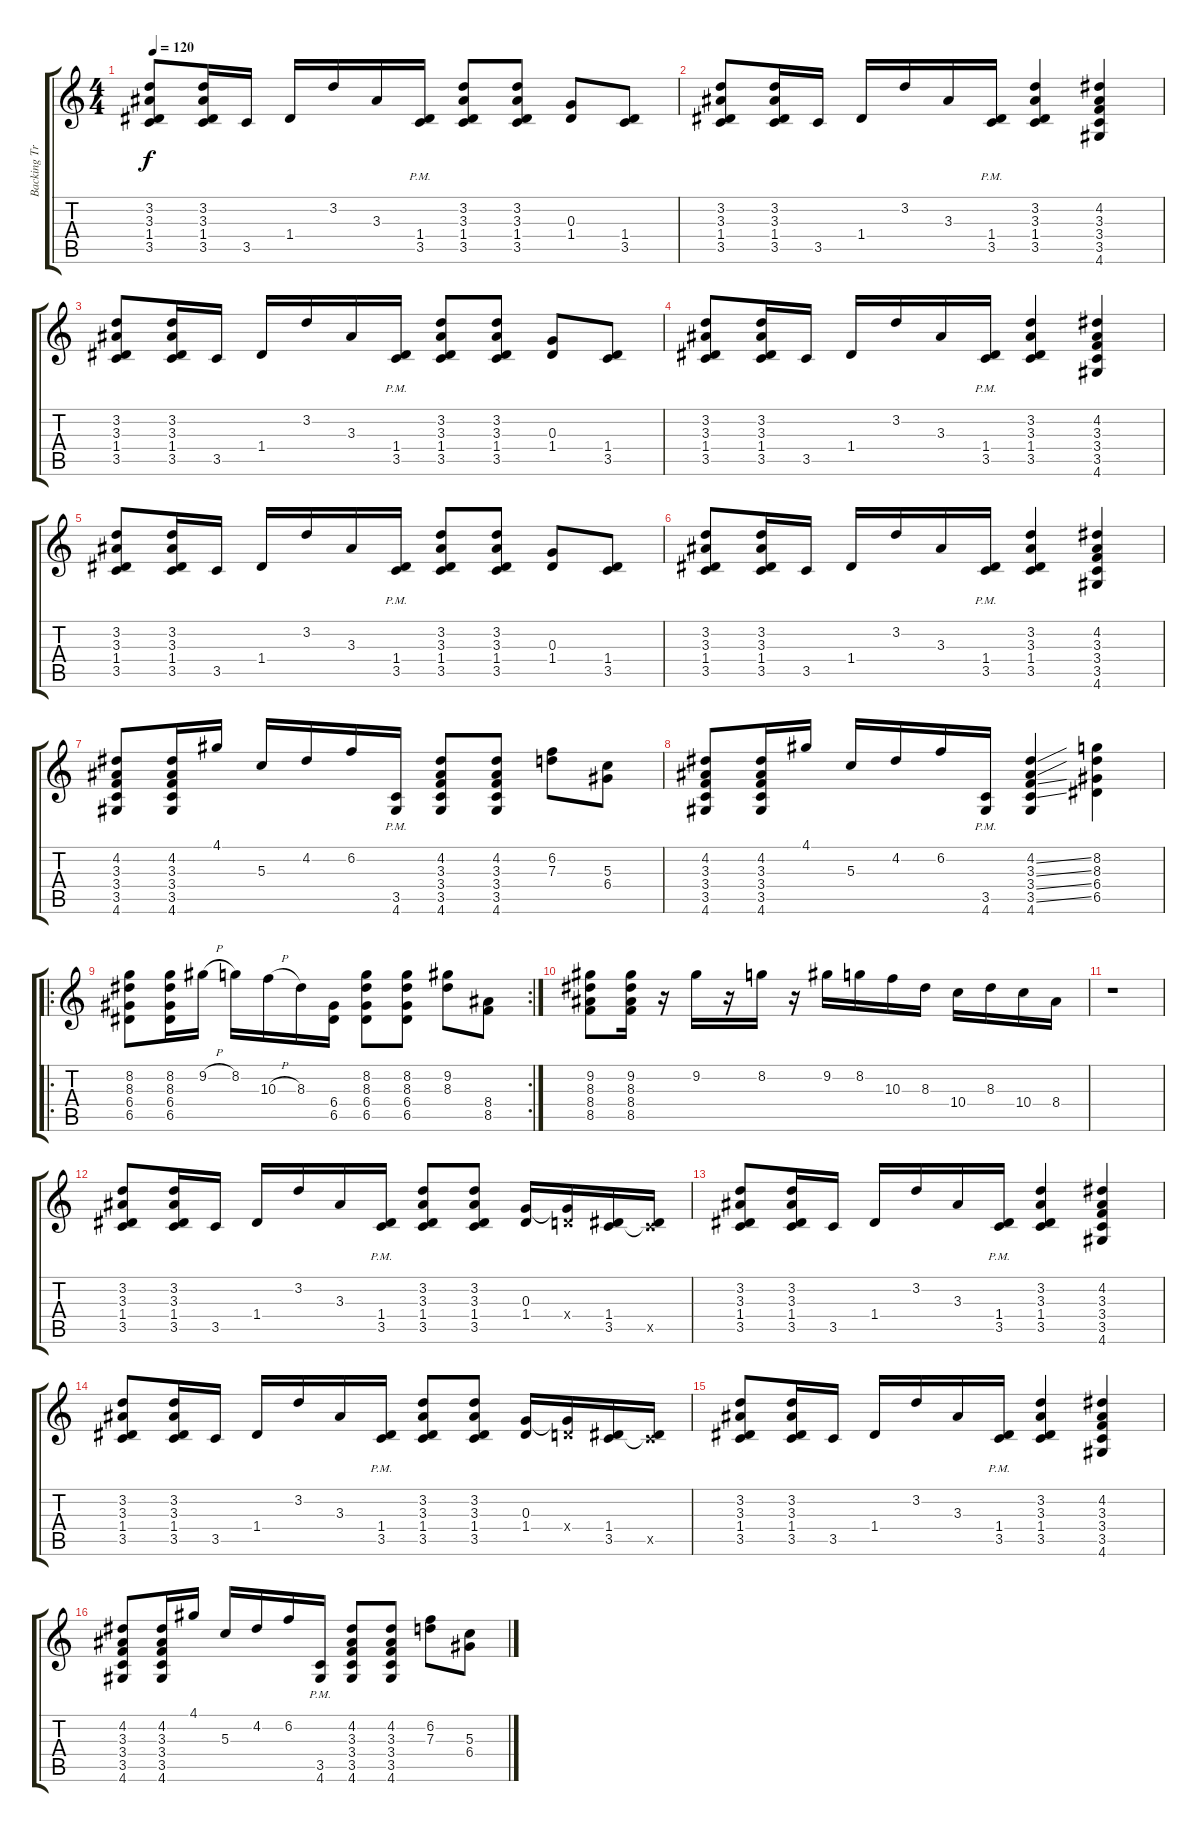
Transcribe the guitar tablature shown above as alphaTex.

\track ("Backing Track" "Backing Tr") {instrument distortionguitar}
\staff {score tabs}
\tuning (E4 B3 G3 D3 A2 E2) {hide}
\ts (4 4)
\tempo 120
\clef g2
\ks c
(3.2 3.3 1.4 3.5).8{dy f instrument distortionguitar} (3.2 3.3 1.4 3.5).16 3.5.16 1.4.16 3.2.16 3.3.16 (1.4{pm} 3.5{pm}).16 (3.2 3.3 1.4 3.5).8 (3.2 3.3 1.4 3.5).8 (0.3 1.4).8 (1.4 3.5).8 |
(3.2 3.3 1.4 3.5).8 (3.2 3.3 1.4 3.5).16 3.5.16 1.4.16 3.2.16 3.3.16 (1.4{pm} 3.5{pm}).16 (3.2 3.3 1.4 3.5).4 (4.2 3.3 3.4 3.5 4.6).4 |
(3.2 3.3 1.4 3.5).8 (3.2 3.3 1.4 3.5).16 3.5.16 1.4.16 3.2.16 3.3.16 (1.4{pm} 3.5{pm}).16 (3.2 3.3 1.4 3.5).8 (3.2 3.3 1.4 3.5).8 (0.3 1.4).8 (1.4 3.5).8 |
(3.2 3.3 1.4 3.5).8 (3.2 3.3 1.4 3.5).16 3.5.16 1.4.16 3.2.16 3.3.16 (1.4{pm} 3.5{pm}).16 (3.2 3.3 1.4 3.5).4 (4.2 3.3 3.4 3.5 4.6).4 |
(3.2 3.3 1.4 3.5).8 (3.2 3.3 1.4 3.5).16 3.5.16 1.4.16 3.2.16 3.3.16 (1.4{pm} 3.5{pm}).16 (3.2 3.3 1.4 3.5).8 (3.2 3.3 1.4 3.5).8 (0.3 1.4).8 (1.4 3.5).8 |
(3.2 3.3 1.4 3.5).8 (3.2 3.3 1.4 3.5).16 3.5.16 1.4.16 3.2.16 3.3.16 (1.4{pm} 3.5{pm}).16 (3.2 3.3 1.4 3.5).4 (4.2 3.3 3.4 3.5 4.6).4 |
(4.2 3.3 3.4 3.5 4.6).8 (4.2 3.3 3.4 3.5 4.6).16 4.1.16 5.3.16 4.2.16 6.2.16 (3.5{pm} 4.6{pm}).16 (4.2 3.3 3.4 3.5 4.6).8 (4.2 3.3 3.4 3.5 4.6).8 (6.2 7.3).8 (5.3 6.4).8 |
(4.2 3.3 3.4 3.5 4.6).8 (4.2 3.3 3.4 3.5 4.6).16 4.1.16 5.3.16 4.2.16 6.2.16 (3.5{pm} 4.6{pm}).16 (4.2{ss} 3.3{ss} 3.4{ss} 3.5{ss} 4.6).4 (8.2 8.3 6.4 6.5).4 |
\ro
\rc 2
(8.2 8.3 6.4 6.5).8 (8.2 8.3 6.4 6.5).16 9.2{h}.16 8.2.16 10.3{h}.16 8.3.16 (6.4 6.5).16 (8.2 8.3 6.4 6.5).8 (8.2 8.3 6.4 6.5).8 (9.2 8.3).8 (8.4 8.5).8 |
(9.2 8.3 8.4 8.5).8 (9.2 8.3 8.4 8.5).16 r.16 9.2.16 r.16 8.2.16 r.16 9.2.16 8.2.16 10.3.16 8.3.16 10.4.16 8.3.16 10.4.16 8.4.16 |
r.1 |
(3.2 3.3 1.4 3.5).8 (3.2 3.3 1.4 3.5).16 3.5.16 1.4.16 3.2.16 3.3.16 (1.4{pm} 3.5{pm}).16 (3.2 3.3 1.4 3.5).8 (3.2 3.3 1.4 3.5).8 (0.3 1.4).16 (0.3{t} 0.4{x}).16 (1.4 3.5).16 (1.4{t} 3.5{x}).16 |
(3.2 3.3 1.4 3.5).8 (3.2 3.3 1.4 3.5).16 3.5.16 1.4.16 3.2.16 3.3.16 (1.4{pm} 3.5{pm}).16 (3.2 3.3 1.4 3.5).4 (4.2 3.3 3.4 3.5 4.6).4 |
(3.2 3.3 1.4 3.5).8 (3.2 3.3 1.4 3.5).16 3.5.16 1.4.16 3.2.16 3.3.16 (1.4{pm} 3.5{pm}).16 (3.2 3.3 1.4 3.5).8 (3.2 3.3 1.4 3.5).8 (0.3 1.4).16 (0.3{t} 0.4{x}).16 (1.4 3.5).16 (1.4{t} 3.5{x}).16 |
(3.2 3.3 1.4 3.5).8 (3.2 3.3 1.4 3.5).16 3.5.16 1.4.16 3.2.16 3.3.16 (1.4{pm} 3.5{pm}).16 (3.2 3.3 1.4 3.5).4 (4.2 3.3 3.4 3.5 4.6).4 |
(4.2 3.3 3.4 3.5 4.6).8 (4.2 3.3 3.4 3.5 4.6).16 4.1.16 5.3.16 4.2.16 6.2.16 (3.5{pm} 4.6{pm}).16 (4.2 3.3 3.4 3.5 4.6).8 (4.2 3.3 3.4 3.5 4.6).8 (6.2 7.3).8 (5.3 6.4).8
